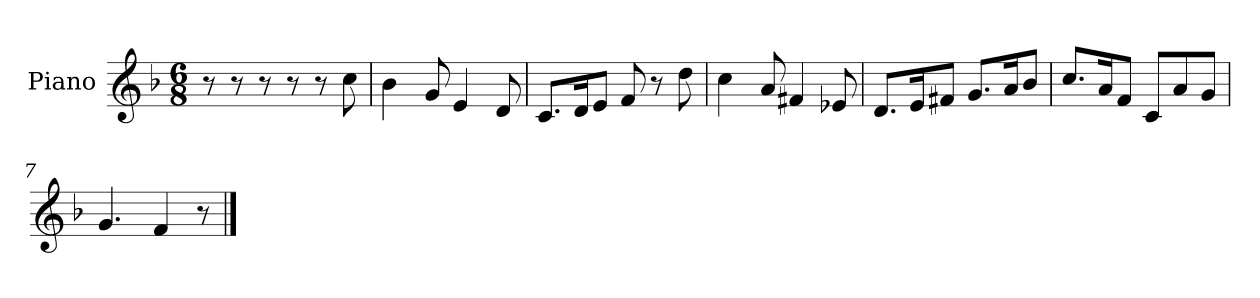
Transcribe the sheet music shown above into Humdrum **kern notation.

**kern
*part1
*staff1
*I"Piano
*I'Pno
*clefG2
*k[b-]
*F:
*M6/8
=1
8r
8r
8r
8r
8r
8cc\
=2
4b-\
8g/
4e/
8d/
=3
8.c/L
16d/K
8e/J
8f/
8r
8dd\
=4
4cc\
8a/
4f#X/
8e-X/
=5
8.d/L
16e/K
8f#X/J
8.g/L
16a/K
8b-/J
=6
8.cc/L
16a/K
8f/J
8c/L
8a/
8g/J
=7
4.g/
4f/
8r
==
*-
